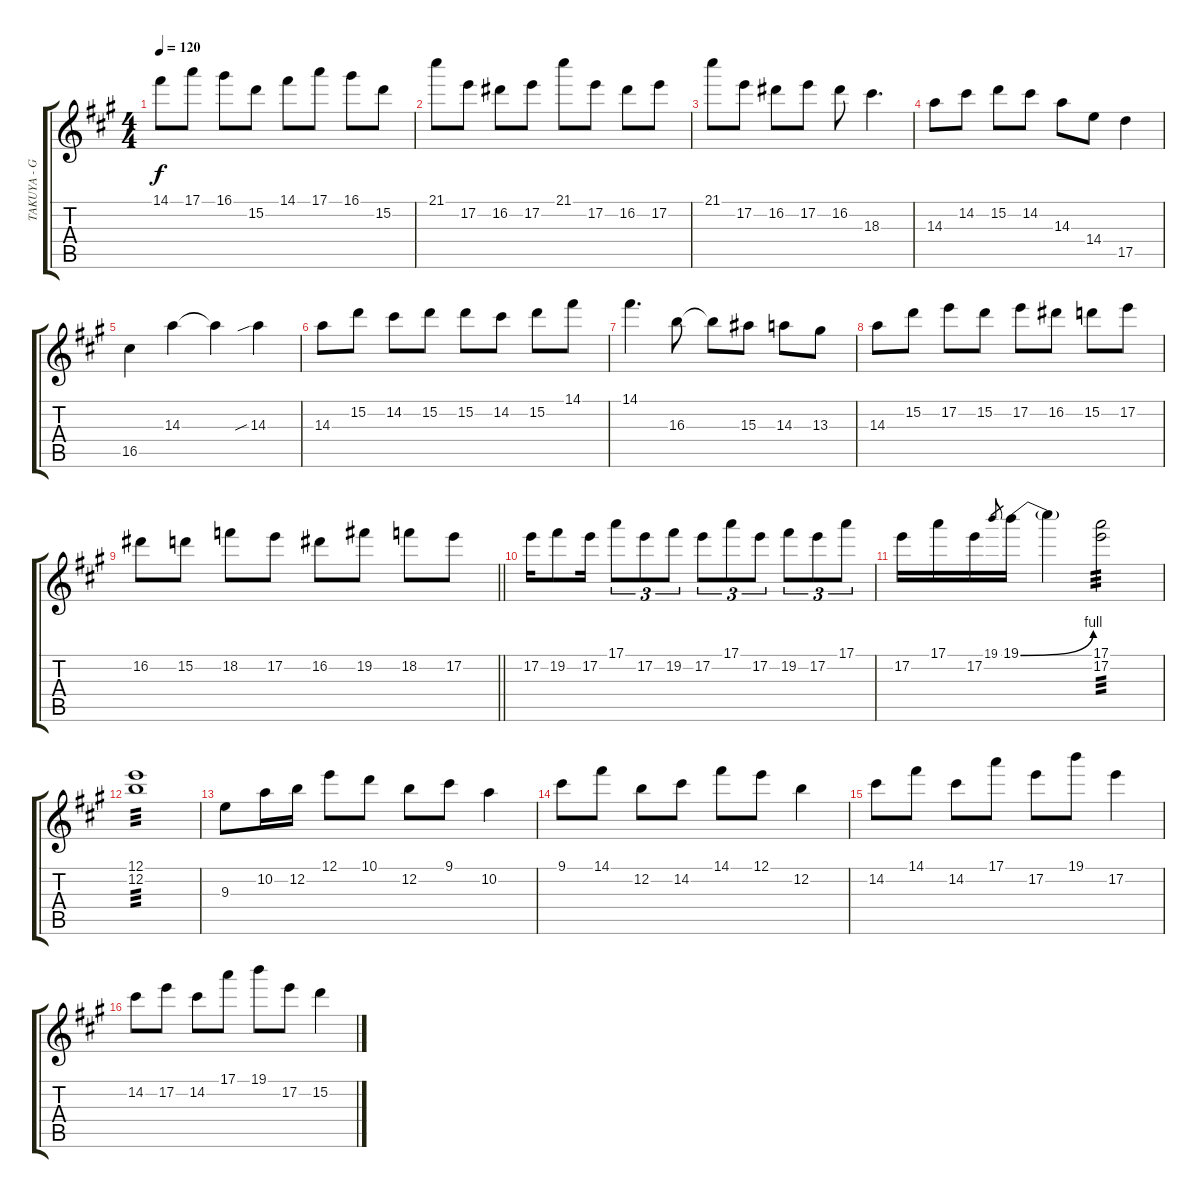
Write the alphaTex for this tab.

\track ("TAKUYA - Guitar 1" "TAKUYA - G") {instrument distortionguitar}
\staff {score tabs}
\tuning (E4 B3 G3 D3 A2 E2) {hide}
\ts (4 4)
\tempo 120
\clef g2
\ks a
14.1.8{dy f} 17.1.8 16.1.8 15.2.8 14.1.8 17.1.8 16.1.8 15.2.8 |
21.1.8 17.2.8 16.2.8 17.2.8 21.1.8 17.2.8 16.2.8 17.2.8 |
21.1.8 17.2.8 16.2.8 17.2.8 16.2.8 18.3.4{d} |
14.3.8 14.2.8 15.2.8 14.2.8 14.3.8 14.4.8 17.5.4 |
16.5.4 14.3.4 14.3{t}.4 14.3{sib}.4 |
14.3.8 15.2.8 14.2.8 15.2.8 15.2.8 14.2.8 15.2.8 14.1.8 |
14.1.4{d} 16.3.8 16.3{t}.8 15.3.8 14.3.8 13.3.8 |
14.3.8 15.2.8 17.2.8 15.2.8 17.2.8 16.2.8 15.2.8 17.2.8 |
\barLineRight lightlight
16.2.8 15.2.8 18.2.8 17.2.8 16.2.8 19.2.8 18.2.8 17.2.8 |
17.2.16 19.2.8 17.2.16 17.1.8{tu (3 2)} 17.2.8{tu (3 2)} 19.2.8{tu (3 2)} 17.2.8{tu (3 2)} 17.1.8{tu (3 2)} 17.2.8{tu (3 2)} 19.2.8{tu (3 2)} 17.2.8{tu (3 2)} 17.1.8{tu (3 2)} |
17.2.16 17.1.16 17.2.16 19.1.8{gr} 19.1{be (bend 0 0 60 4)}.16 19.1{t}.4 (17.1 17.2).2{tp 3} |
(12.1 12.2).1{tp 3} |
9.3.8 10.2.16 12.2.16 12.1.8 10.1.8 12.2.8 9.1.8 10.2.4 |
9.1.8 14.1.8 12.2.8 14.2.8 14.1.8 12.1.8 12.2.4 |
14.2.8 14.1.8 14.2.8 17.1.8 17.2.8 19.1.8 17.2.4 |
14.2.8 17.2.8 14.2.8 17.1.8 19.1.8 17.2.8 15.2.4
